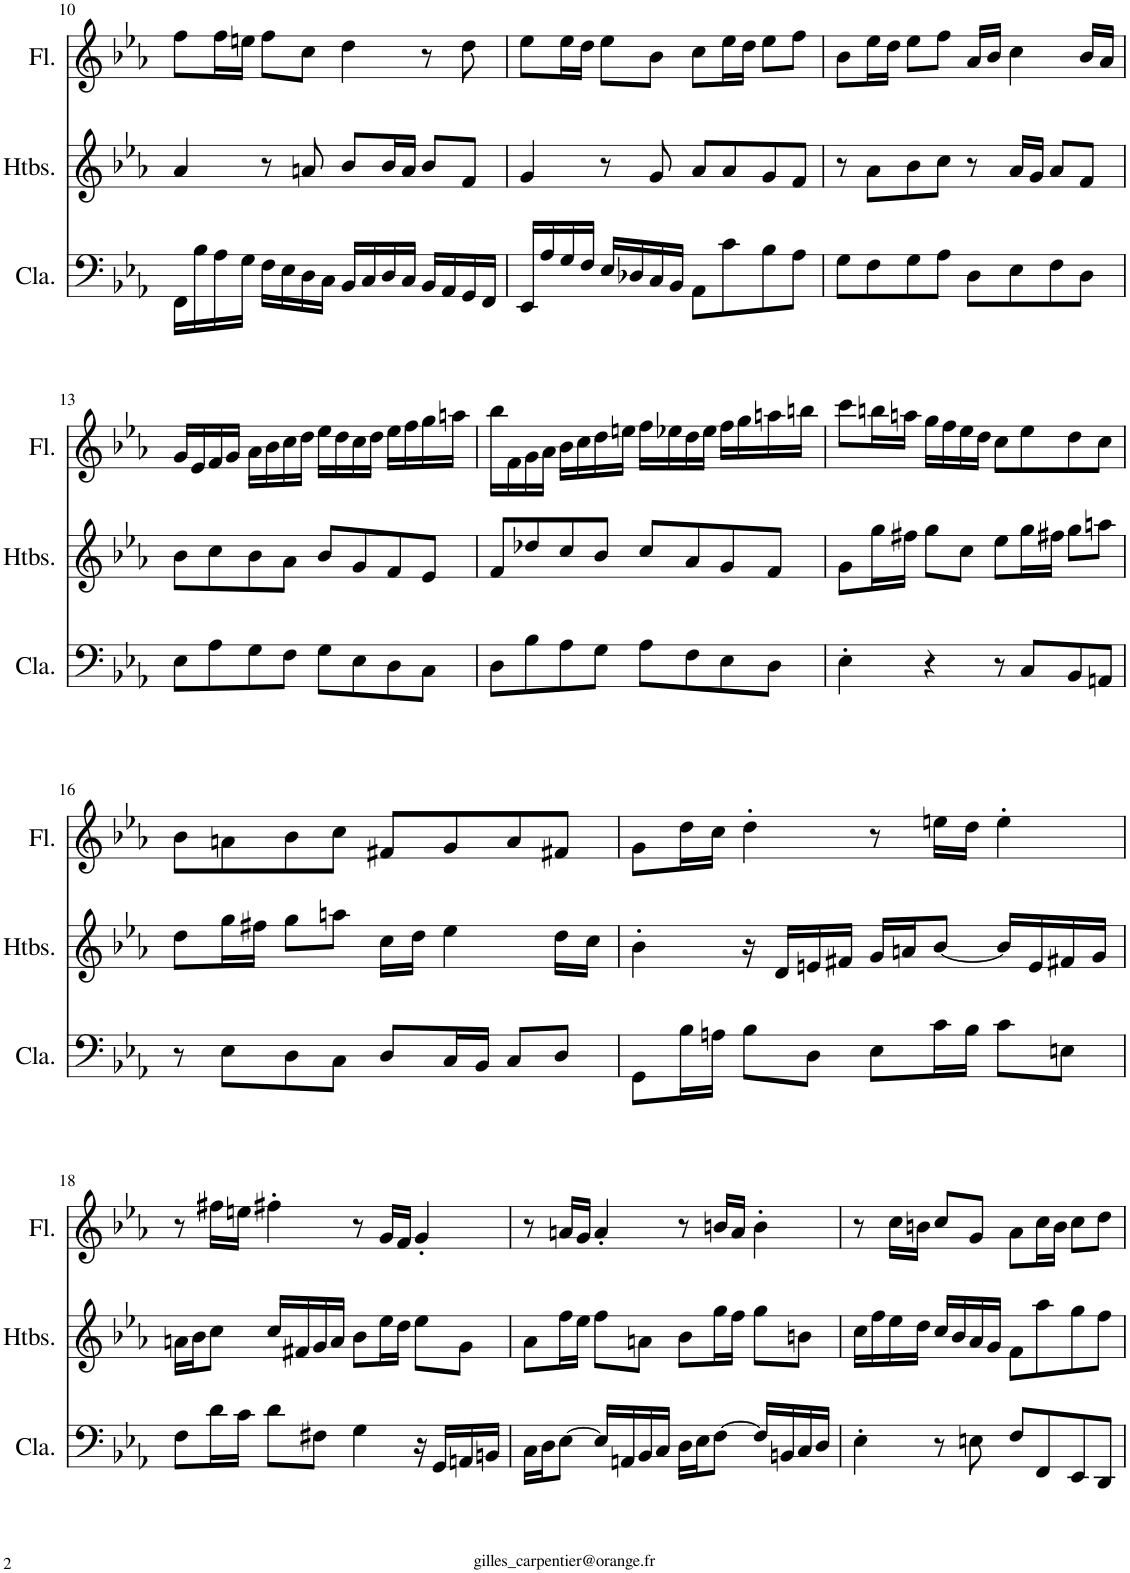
**kern	**kern	**kern
*part3	*part2	*part1
*staff3	*staff2	*staff1
*I"Clavecin	*I"Hautbois, Oboe	*I"Flûte, Flute
*I'Cla.	*I'Htbs.	*I'Fl.
!!LO:PB:g=z
*clefF4	*clefG2	*clefG2
*k[b-e-a-]	*k[b-e-a-]	*k[b-e-a-]
*M4/4	*M4/4	*M4/4
=10	=10	=10
16FF\LL	4a-/	8ff\L
16B-\	.	.
16A-\	.	16ff\L
16G\JJ	.	16een\JJ
16F\LL	8r	8ff\L
16E-\	.	.
16D\	8an/	8cc\J
16C\JJ	.	.
16BB-/LL	8b-/L	4dd\
16C/	.	.
16D/	16b-/L	.
16C/JJ	16a/JJ	.
16BB-/LL	8b-/L	8r
16AA-/	.	.
16GG/	8f/J	8dd\
16FF/JJ	.	.
=11	=11	=11
16EE-/LL	4g/	8ee-\L
16A-/	.	.
16G/	.	16ee-\L
16F/JJ	.	16dd\JJ
16E-/LL	8r	8ee-\L
16D-X/	.	.
16C/	8g/	8b-\J
16BB-/JJ	.	.
8AA-\L	8a-/L	8cc\L
8c\	8a-/	16ee-\L
.	.	16dd\JJ
8B-\	8g/	8ee-\L
8A-\J	8f/J	8ff\J
=12	=12	=12
8G\L	8r	8b-\L
8F\	8a-\L	16ee-\L
.	.	16dd\JJ
8G\	8b-\	8ee-\L
8A-\J	8cc\J	8ff\J
8D\L	8r	16a-/LL
.	.	16b-/JJ
8E-\	16a-/LL	4cc\
.	16g/JJ	.
8F\	8a-/L	.
8D\J	8f/J	16b-/LL
.	.	16a-/JJ
!!LO:LB:g=z
=13	=13	=13
8E-\L	8b-\L	16g/LL
.	.	16e-/
8A-\	8cc\	16f/
.	.	16g/JJ
8G\	8b-\	16a-\LL
.	.	16b-\
8F\J	8a-\J	16cc\
.	.	16dd\JJ
8G\L	8b-/L	16ee-\LL
.	.	16dd\
8E-\	8g/	16cc\
.	.	16dd\JJ
8D\	8f/	16ee-\LL
.	.	16ff\
8C\J	8e-/J	16gg\
.	.	16aan\JJ
=14	=14	=14
8D\L	8f/L	16bb-\LL
.	.	16f\
8B-\	8dd-X/	16g\
.	.	16a-\JJ
8A-\	8cc/	16b-\LL
.	.	16cc\
8G\J	8b-/J	16dd\
.	.	16een\JJ
8A-\L	8cc/L	16ff\LL
.	.	16ee-X\
8F\	8a-/	16dd\
.	.	16ee-\JJ
8E-\	8g/	16ff\LL
.	.	16gg\
8D\J	8f/J	16aan\
.	.	16bbn\JJ
=15	=15	=15
4E-'\	8g\L	8ccc\L
.	16gg\L	16bbn\L
.	16ff#X\JJ	16aan\JJ
4r	8gg\L	16gg\LL
.	.	16ff\
.	8cc\J	16ee-\
.	.	16dd\JJ
8r	8ee-\L	8cc\L
8C/L	16gg\L	8ee-\
.	16ff#X\JJ	.
8BB-/	8gg\L	8dd\
8AAn/J	8aan\J	8cc\J
!!LO:LB:g=z
=16	=16	=16
8r	8dd\L	8b-\L
8E-\L	16gg\L	8an\
.	16ff#X\JJ	.
8D\	8gg\L	8b-\
8C\J	8aan\J	8cc\J
8D/L	16cc\LL	8f#X/L
.	16dd\JJ	.
16C/L	4ee-\	8g/
16BB-/JJ	.	.
8C/L	.	8a/
8D/J	16dd\LL	8f#X/J
.	16cc\JJ	.
=17	=17	=17
8GG\L	4b-'\	8g\L
16B-\L	.	16dd\L
16An\JJ	.	16cc\JJ
8B-\L	16r	4dd'\
.	16d/LL	.
8D\J	16en/	.
.	16f#X/JJ	.
8E-\L	16g/LL	8r
.	16an/J	.
16c\L	[8b-/J	16een\LL
16B-\JJ	.	16dd\JJ
8c\L	16b-/LL]	4ee'\
.	16e/	.
8En\J	16f#X/	.
.	16g/JJ	.
!!LO:LB:g=z
=18	=18	=18
8F\L	16an\LL	8r
.	16b-\J	.
16d\L	8cc\J	16ff#X\LL
16c\JJ	.	16een\JJ
8d\L	16cc/LL	4ff#X'\
.	16f#X/	.
8F#X\J	16g/	.
.	16a/JJ	.
4G\	8b-\L	8r
.	16ee-\L	16g/LL
.	16dd\JJ	16f/JJ
16r	8ee-\L	4g'/
16GG/LL	.	.
16AAn/	8g\J	.
16BBn/JJ	.	.
=19	=19	=19
16C\LL	8a-\L	8r
16D\J	.	.
[8E-\J	16ff\L	16an/LL
.	16ee-\JJ	16g/JJ
16E-/LL]	8ff\L	4a'/
16AAn/	.	.
16BB-/	8an\J	.
16C/JJ	.	.
16D\LL	8b-\L	8r
16E-\J	.	.
[8F\J	16gg\L	16bn/LL
.	16ff\JJ	16a/JJ
16F/LL]	8gg\L	4b'\
16BBn/	.	.
16C/	8bn\J	.
16D/JJ	.	.
=20	=20	=20
4E-'\	16cc\LL	8r
.	16ff\	.
.	16ee-\	16cc\LL
.	16dd\JJ	16bn\JJ
8r	16cc/LL	8cc/L
.	16b-/	.
8En\	16a-/	8g/J
.	16g/JJ	.
8F/L	8f\L	8a-\L
8FF/	8aa-\	16cc\L
.	.	16b\JJ
8EE-/	8gg\	8cc\L
8DD/J	8ff\J	8dd\J
=	=	=
*-	*-	*-
